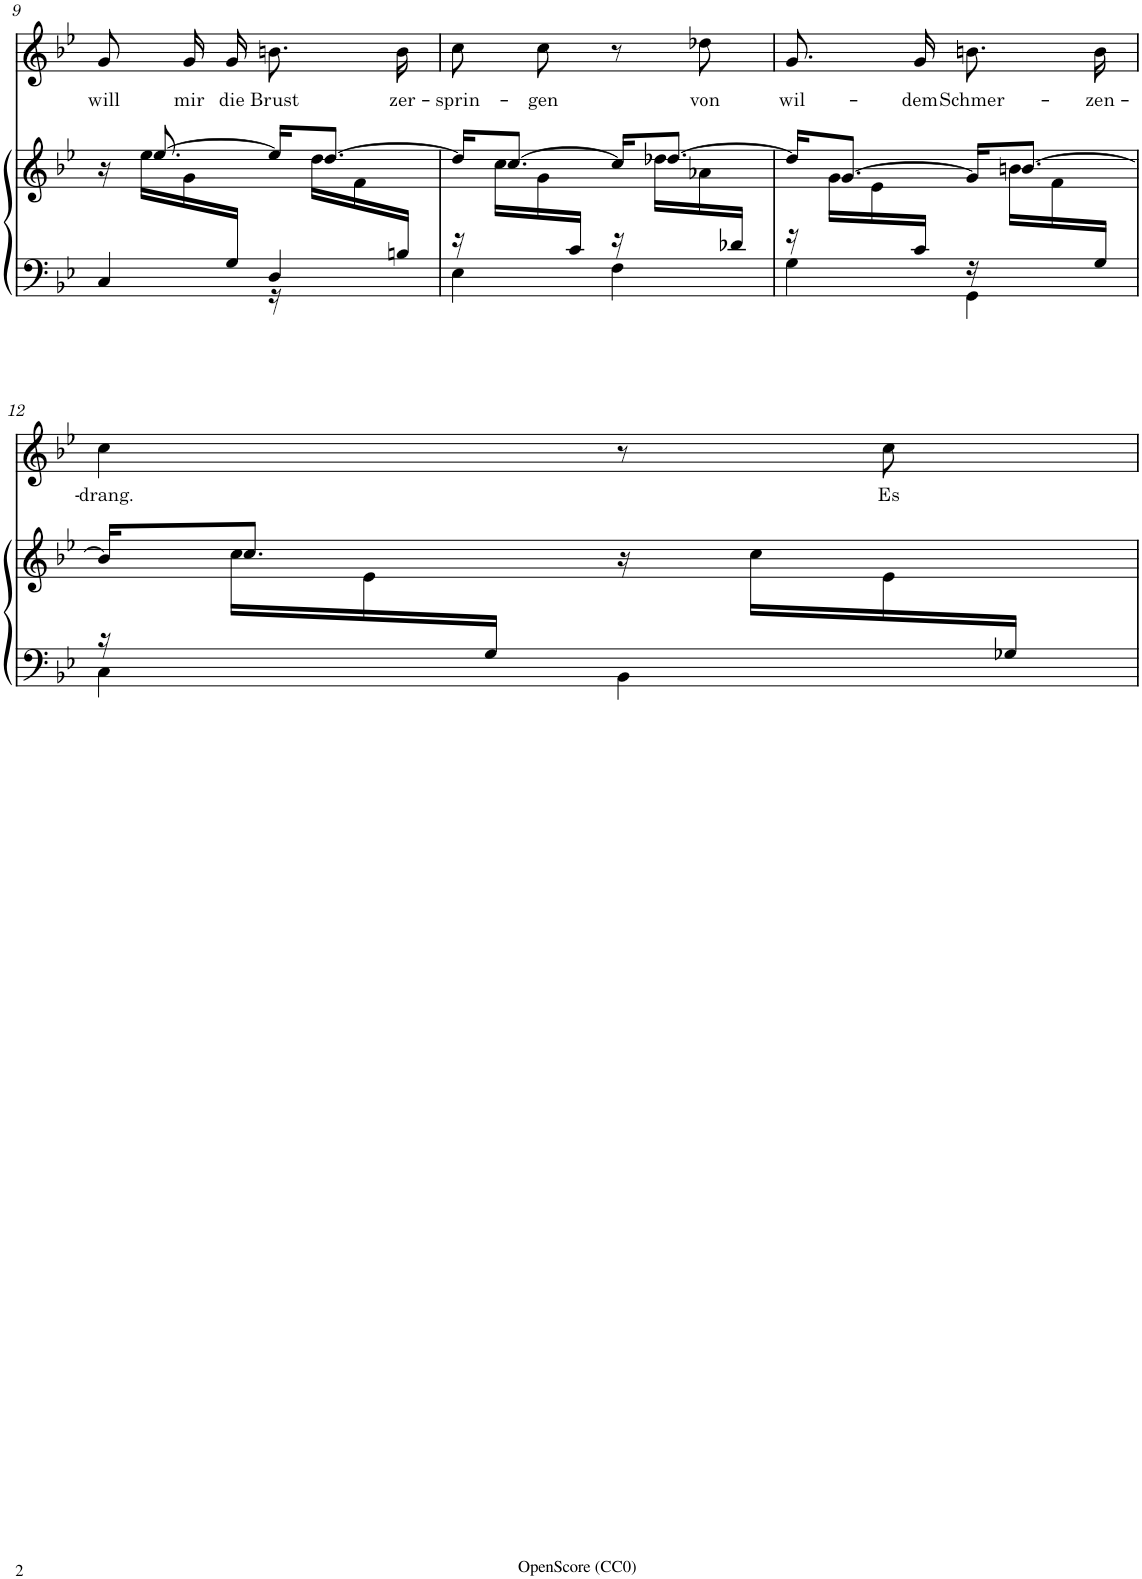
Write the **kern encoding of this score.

**kern	**kern	**kern	**text
*part2	*part2	*part1	*part1
*staff3	*staff2	*staff1	*staff1
*I"Piano	*	*I"Voice	*
*I'Pno	*	*	*
!!LO:PB:g=z
*clefF4	*clefG2	*clefG2	*
*k[b-e-]	*k[b-e-]	*k[b-e-]	*
*M2/4	*M2/4	*M2/4	*
=9	=9	=9	=9
*^	*^	*	*
!	!	!	!	!	!LO:LY:b
4C/	8.ryy	16r	16ryy	8g/L	will
.	.	[>8.ee-/	16ee-\LL	.	.
!	!	!	!	!	!LO:LY:b
.	.	.	16g\	16g/L	mir
!	!	!	!	!	!LO:LY:b
.	16G/JJ	.	8ryy	16g/JJ	die
!	!	!	!	!	!LO:LY:b
4D/	16r	16ee-/KL]	.	8.bn\L	Brust
.	8ryy	[>8.dd/J	16dd\LL	.	.
.	.	.	16f\	.	.
!	!	!	!	!	!LO:LY:b
.	16Bn/JJ	.	16ryy	16b\Jk	zer-
=10	=10	=10	=10	=10	=10
!	!	!	!	!	!LO:LY:b
16r	4E-\	16dd/KL]	16ryy	8cc\L	-sprin-
8ryy	.	[>8.cc/J	16cc\LL	.	.
!	!	!	!	!	!LO:LY:b
.	.	.	16g\	8cc\J	-gen
16c/JJ	.	.	8ryy	.	.
16r	4F\	16cc/KL]	.	8r	.
8ryy	.	[>8.dd-X/J	16dd-\LL	.	.
!	!	!	!	!	!LO:LY:b
.	.	.	16a-X\	8dd-X\	von
16d-X/JJ	.	.	16ryy	.	.
=11	=11	=11	=11	=11	=11
!	!	!	!	!	!LO:LY:b
16r	4G\	16dd-/KL]	16ryy	8.g/L	wil-
8ryy	.	[>8.g/J	16g\LL	.	.
.	.	.	16e-\	.	.
!	!	!	!	!	!LO:LY:b
16c/JJ	.	.	8ryy	16g/Jk	-dem
!	!	!	!	!	!LO:LY:b
16r	4GG\	16g/KL]	.	8.bn\L	Schmer-
8ryy	.	[>8.bn/J	16b\LL	.	.
.	.	.	16f\	.	.
!	!	!	!	!	!LO:LY:b
16G/JJ	.	.	16ryy	16b\Jk	-zen-
!!LO:LB:g=z
=12	=12	=12	=12	=12	=12
*	*^	*	*	*	*
!	!	!	!	!	!	!LO:LY:b
4..ryy	16r	4C\	16b/KL]	16ryy	4cc\	-drang.
.	8ryy	.	8.cc/J	16cc\LL	.	.
.	.	.	.	16e-\	.	.
.	16G/JJ	.	.	16ryy	.	.
.	4ryy	4BB-\	16r	4ryy	8r	.
.	.	.	16cc\LL	.	.	.
!	!	!	!	!	!	!LO:LY:b
.	.	.	16e-\	.	8cc\	Es
16G-X/JJ	.	.	16ryy	.	.	.
*v	*v	*v	*	*	*	*
*	*v	*v	*	*
=	=	=	=
*-	*-	*-	*-
